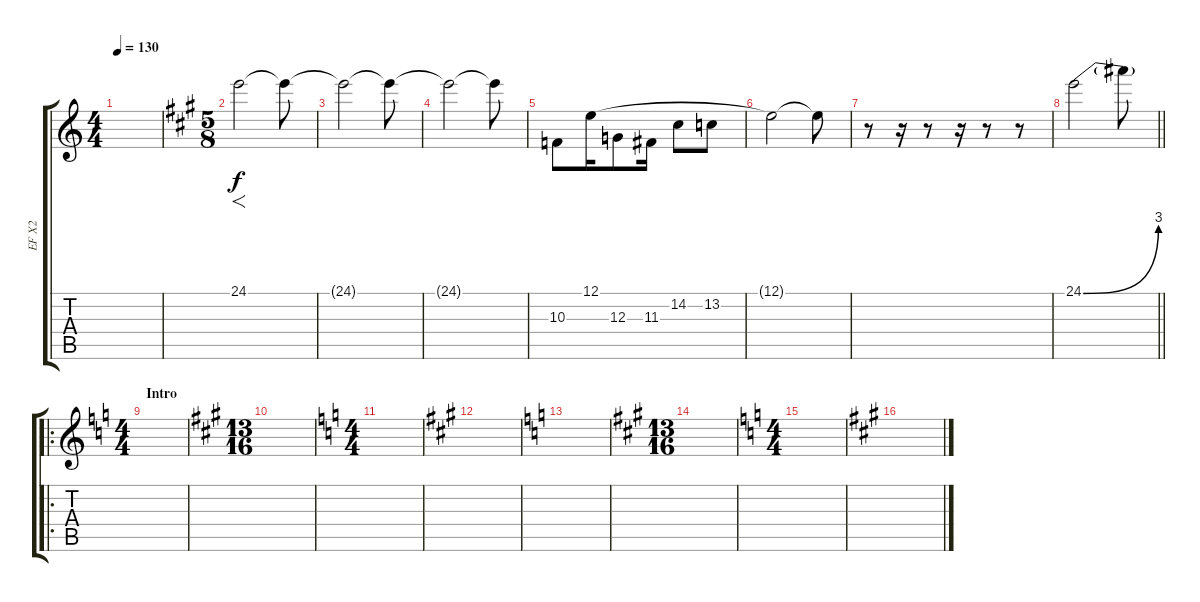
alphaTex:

\track ("EF X2" "EF X2") {instrument fx1rain}
\staff {score tabs}
\tuning (E4 B3 G3 D3 A2 E2) {hide}
\ts (4 4)
\tempo 130
\clef g2
\ks c
|
\ts (5 8)
\ks a
24.1.2{f} 24.1{t}.8 |
24.1{t}.2 24.1{t}.8 |
24.1{t}.2 24.1{t}.8 |
10.3.8 12.1.16 12.3.8 11.3.16 14.2.8 13.2.8 |
12.1{t}.2 12.1{t}.8 |
r.8 r.16 r.8 r.16 r.8 r.8 |
\barLineRight lightlight
24.1{be (bend 0 0 60 12)}.2 24.1{t}.8 |
\ro
\ts (4 4)
\section ("" "Intro")
\ks c
|
\ts (13 16)
\ks a
|
\ts (4 4)
\ks c
|
\ks a
|
\ks c
|
\ts (13 16)
\ks a
|
\ts (4 4)
\ks c
|
\ks a
